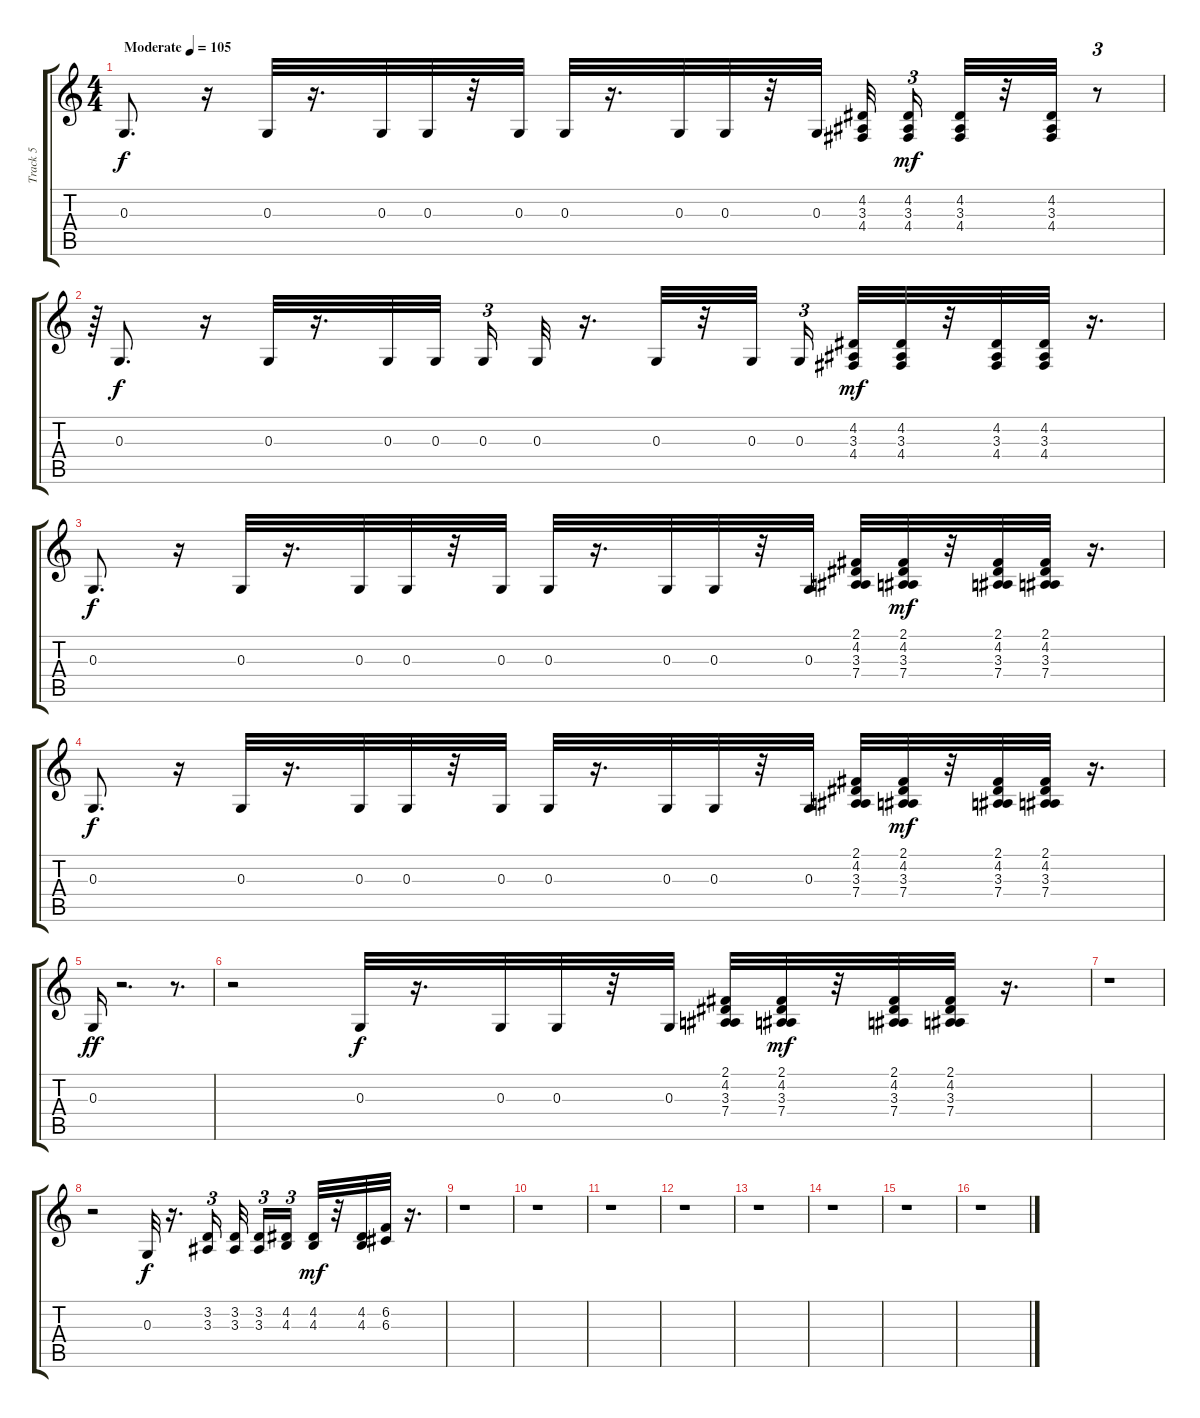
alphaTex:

\track ("Track 5" "Track 5") {instrument frenchhorn}
\staff {score tabs}
\tuning (E4 B3 G3 D3 A2 E2) {hide}
\ts (4 4)
\tempo (105 "Moderate")
\clef g2
\ks c
0.3.8{d dy f instrument frenchhorn} r.16 0.3.32 r.16{d} 0.3.32 0.3.32 r.32 0.3.32 0.3.32 r.16{d} 0.3.32 0.3.32 r.32 0.3.32 (4.2 3.3 4.4).32{beam splitsecondary} (4.2 3.3 4.4).16{tu (3 2) dy mf} (4.2 3.3 4.4).32 r.32 (4.2 3.3 4.4).32 r.8{tu (3 2)} |
r.64{tu (3 2)} 0.3.8{d dy f} r.16 0.3.32 r.16{d} 0.3.32 0.3.32{beam splitsecondary} 0.3.16{tu (3 2)} 0.3.32 r.16{d} 0.3.32 r.32 0.3.32 0.3.16{tu (3 2)} (4.2 3.3 4.4).32{dy mf} (4.2 3.3 4.4).32 r.32 (4.2 3.3 4.4).32 (4.2 3.3 4.4).32 r.16{d} |
0.3.8{d dy f} r.16 0.3.32 r.16{d} 0.3.32 0.3.32 r.32 0.3.32 0.3.32 r.16{d} 0.3.32 0.3.32 r.32 0.3.32 (2.1 4.2 3.3 7.4).32 (2.1 4.2 3.3 7.4).32{dy mf} r.32 (2.1 4.2 3.3 7.4).32 (2.1 4.2 3.3 7.4).32 r.16{d} |
0.3.8{d dy f} r.16 0.3.32 r.16{d} 0.3.32 0.3.32 r.32 0.3.32 0.3.32 r.16{d} 0.3.32 0.3.32 r.32 0.3.32 (2.1 4.2 3.3 7.4).32 (2.1 4.2 3.3 7.4).32{dy mf} r.32 (2.1 4.2 3.3 7.4).32 (2.1 4.2 3.3 7.4).32 r.16{d} |
0.3.16{dy ff} r.2{d} r.8{d} |
r.2 0.3.32{dy f} r.16{d} 0.3.32 0.3.32 r.32 0.3.32 (2.1 4.2 3.3 7.4).32 (2.1 4.2 3.3 7.4).32{dy mf} r.32 (2.1 4.2 3.3 7.4).32 (2.1 4.2 3.3 7.4).32 r.16{d} |
r.1 |
r.2 0.3.32{dy f} r.16{d} (3.2 3.3).16{tu (3 2) beam splitsecondary} (3.2 3.3).32{beam splitsecondary} (3.2 3.3).16{tu (3 2)} (4.2 4.3).16{tu (3 2)} (4.2 4.3).32{dy mf} r.32 (4.2 4.3).32 (6.2 6.3).32 r.16{d} |
r.1 |
r.1 |
r.1 |
r.1 |
r.1 |
r.1 |
r.1 |
r.1
